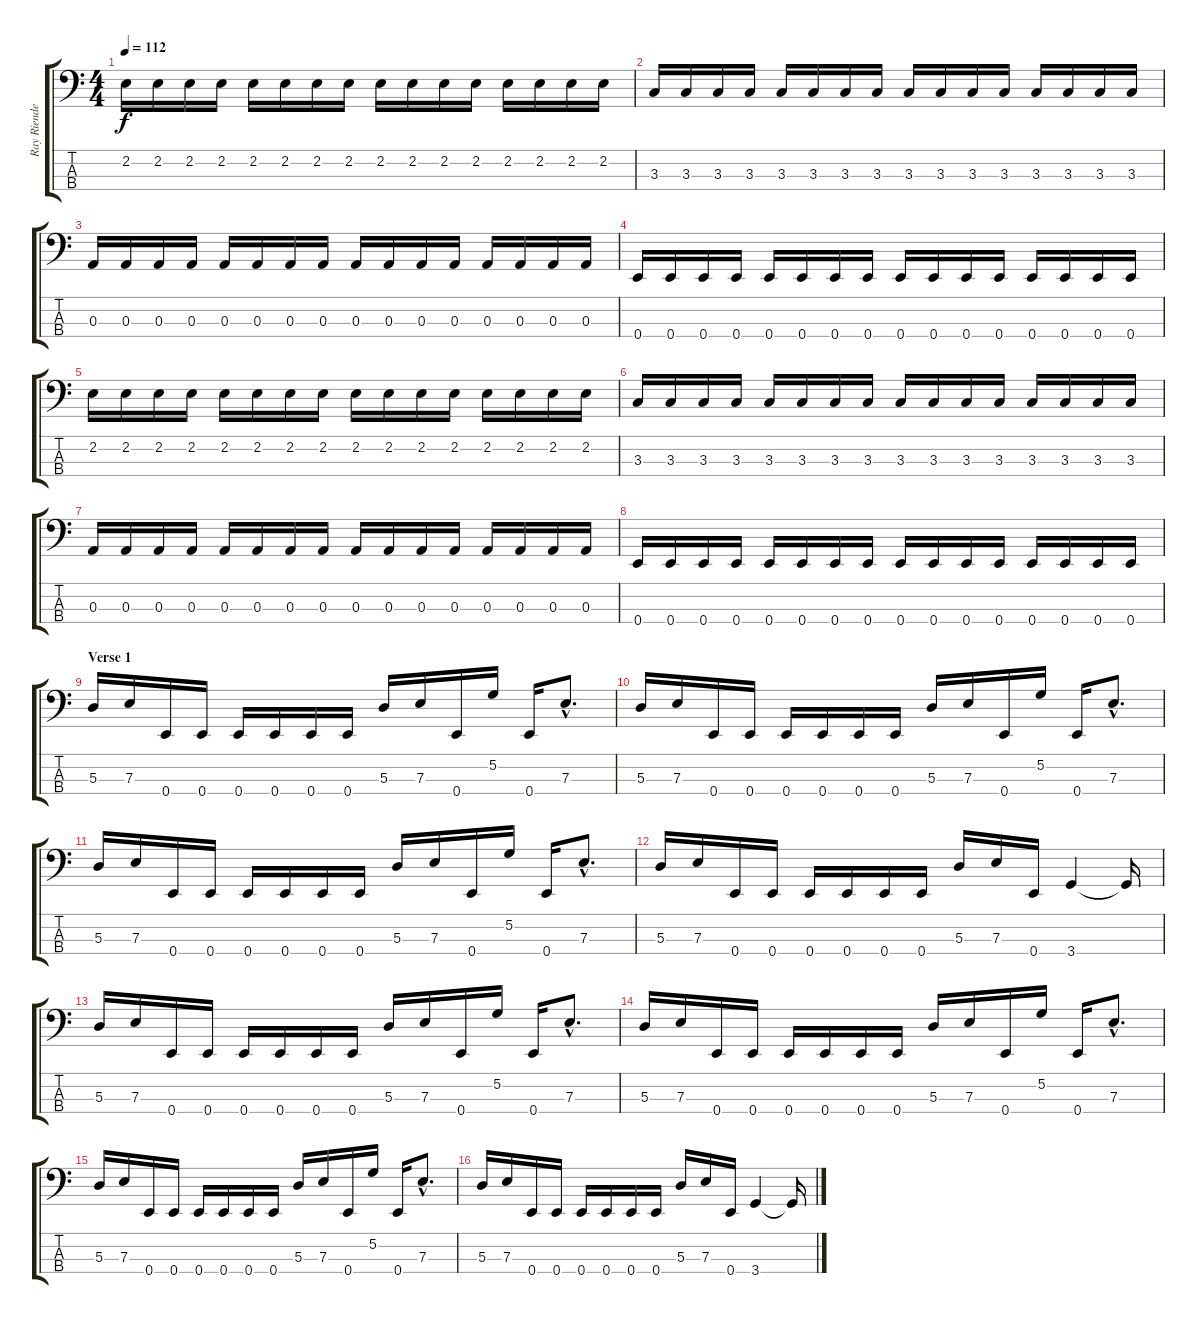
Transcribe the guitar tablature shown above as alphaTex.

\track ("Ray Riendeau" "Ray Riende") {instrument electricbassfinger}
\staff {score tabs}
\tuning (G2 D2 A1 E1) {hide}
\ts (4 4)
\tempo 112
\clef f4
\ks c
2.2.16{dy f instrument electricbassfinger} 2.2.16 2.2.16 2.2.16 2.2.16 2.2.16 2.2.16 2.2.16 2.2.16 2.2.16 2.2.16 2.2.16 2.2.16 2.2.16 2.2.16 2.2.16 |
3.3.16 3.3.16 3.3.16 3.3.16 3.3.16 3.3.16 3.3.16 3.3.16 3.3.16 3.3.16 3.3.16 3.3.16 3.3.16 3.3.16 3.3.16 3.3.16 |
0.3.16 0.3.16 0.3.16 0.3.16 0.3.16 0.3.16 0.3.16 0.3.16 0.3.16 0.3.16 0.3.16 0.3.16 0.3.16 0.3.16 0.3.16 0.3.16 |
0.4.16 0.4.16 0.4.16 0.4.16 0.4.16 0.4.16 0.4.16 0.4.16 0.4.16 0.4.16 0.4.16 0.4.16 0.4.16 0.4.16 0.4.16 0.4.16 |
2.2.16 2.2.16 2.2.16 2.2.16 2.2.16 2.2.16 2.2.16 2.2.16 2.2.16 2.2.16 2.2.16 2.2.16 2.2.16 2.2.16 2.2.16 2.2.16 |
3.3.16 3.3.16 3.3.16 3.3.16 3.3.16 3.3.16 3.3.16 3.3.16 3.3.16 3.3.16 3.3.16 3.3.16 3.3.16 3.3.16 3.3.16 3.3.16 |
0.3.16 0.3.16 0.3.16 0.3.16 0.3.16 0.3.16 0.3.16 0.3.16 0.3.16 0.3.16 0.3.16 0.3.16 0.3.16 0.3.16 0.3.16 0.3.16 |
0.4.16 0.4.16 0.4.16 0.4.16 0.4.16 0.4.16 0.4.16 0.4.16 0.4.16 0.4.16 0.4.16 0.4.16 0.4.16 0.4.16 0.4.16 0.4.16 |
\section ("" "Verse 1")
5.3.16 7.3.16 0.4.16 0.4.16 0.4.16 0.4.16 0.4.16 0.4.16 5.3.16 7.3.16 0.4.16 5.2.16 0.4.16 7.3{hac}.8{d} |
5.3.16 7.3.16 0.4.16 0.4.16 0.4.16 0.4.16 0.4.16 0.4.16 5.3.16 7.3.16 0.4.16 5.2.16 0.4.16 7.3{hac}.8{d} |
5.3.16 7.3.16 0.4.16 0.4.16 0.4.16 0.4.16 0.4.16 0.4.16 5.3.16 7.3.16 0.4.16 5.2.16 0.4.16 7.3{hac}.8{d} |
5.3.16 7.3.16 0.4.16 0.4.16 0.4.16 0.4.16 0.4.16 0.4.16 5.3.16 7.3.16 0.4.16 3.4.4 3.4{t}.16 |
5.3.16 7.3.16 0.4.16 0.4.16 0.4.16 0.4.16 0.4.16 0.4.16 5.3.16 7.3.16 0.4.16 5.2.16 0.4.16 7.3{hac}.8{d} |
5.3.16 7.3.16 0.4.16 0.4.16 0.4.16 0.4.16 0.4.16 0.4.16 5.3.16 7.3.16 0.4.16 5.2.16 0.4.16 7.3{hac}.8{d} |
5.3.16 7.3.16 0.4.16 0.4.16 0.4.16 0.4.16 0.4.16 0.4.16 5.3.16 7.3.16 0.4.16 5.2.16 0.4.16 7.3{hac}.8{d} |
5.3.16 7.3.16 0.4.16 0.4.16 0.4.16 0.4.16 0.4.16 0.4.16 5.3.16 7.3.16 0.4.16 3.4.4 3.4{t}.16
